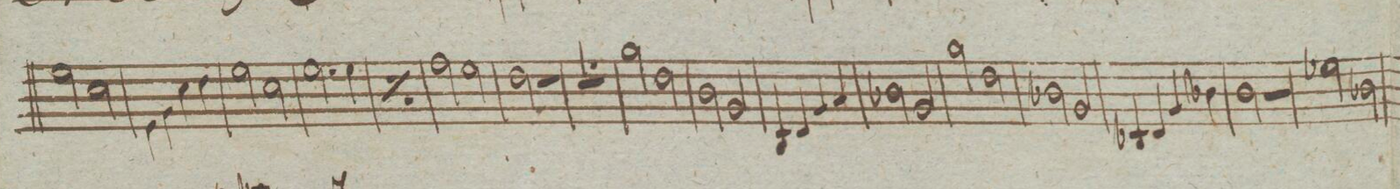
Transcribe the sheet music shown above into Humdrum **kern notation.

**kern	**dynam
*I"Clarinetto 1mo in C:	*
*clefG2	*
*k[]	*
*met(c|)	*
*M4/4	*
2ee\	.
2cc\	.
=15	=15
4e\	.
4g\	.
4cc\	.
4dd\	.
=16	=16
2ee\	.
2cc\	.
=17	=17
2.ee\	.
4ee\	.
=18	=18
*rep	*
2.ee\	.
4ee\	.
*Xrep	*
=19	=19
2ff\	.
2ee\	.
=20	=20
2dd\	.
2r	.
=21	=21
1r	.
=22	=22
2gg\	.
2dd\	.
=23	=23
2b\	.
2g/	.
=24	=24
4B/	.
4d/	.
4g/	.
4a/	.
=25	=25
2b-X\	.
2g/	.
=26	=26
2gg\	.
2dd\	.
=27	=27
2b-X\	.
2g/	.
=28	=28
4B-X/	.
4d/	.
4g/	.
4b-X\	.
=29	=29
2b\	.
2r	.
=30	=30
2ee-X\	.
2b-X\	.
=31	=31
*-	*-
